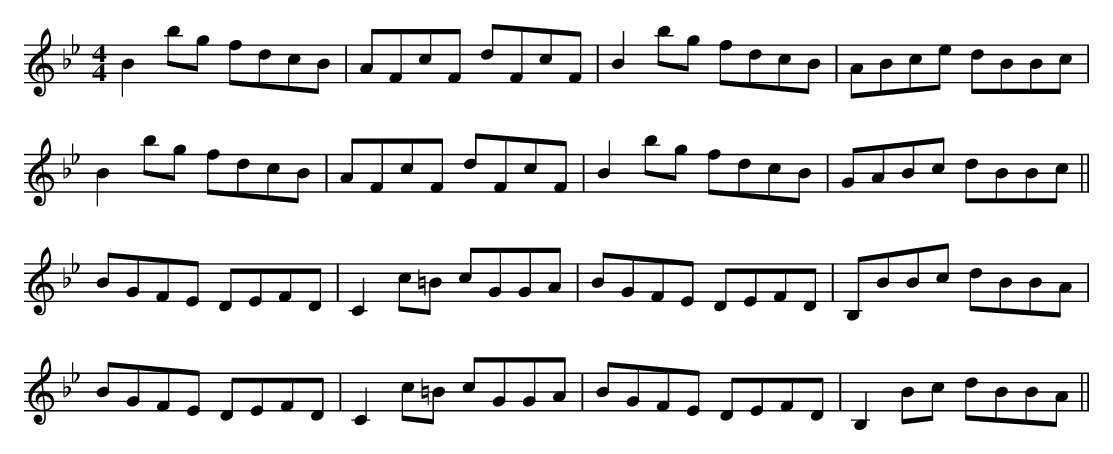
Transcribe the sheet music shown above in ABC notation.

X:1
M:4/4
K:Gmin
B2 bg fdcB|AFcF dFcF|B2 bg fdcB|ABce dBBc|
B2 bg fdcB|AFcF dFcF|B2 bg fdcB|GABc dBBc||
BGFE DEFD|C2 c=B cGGA|BGFE DEFD|B,BBc dBBA|
BGFE DEFD|C2 c=B cGGA|BGFE DEFD|B,2 Bc dBBA||
